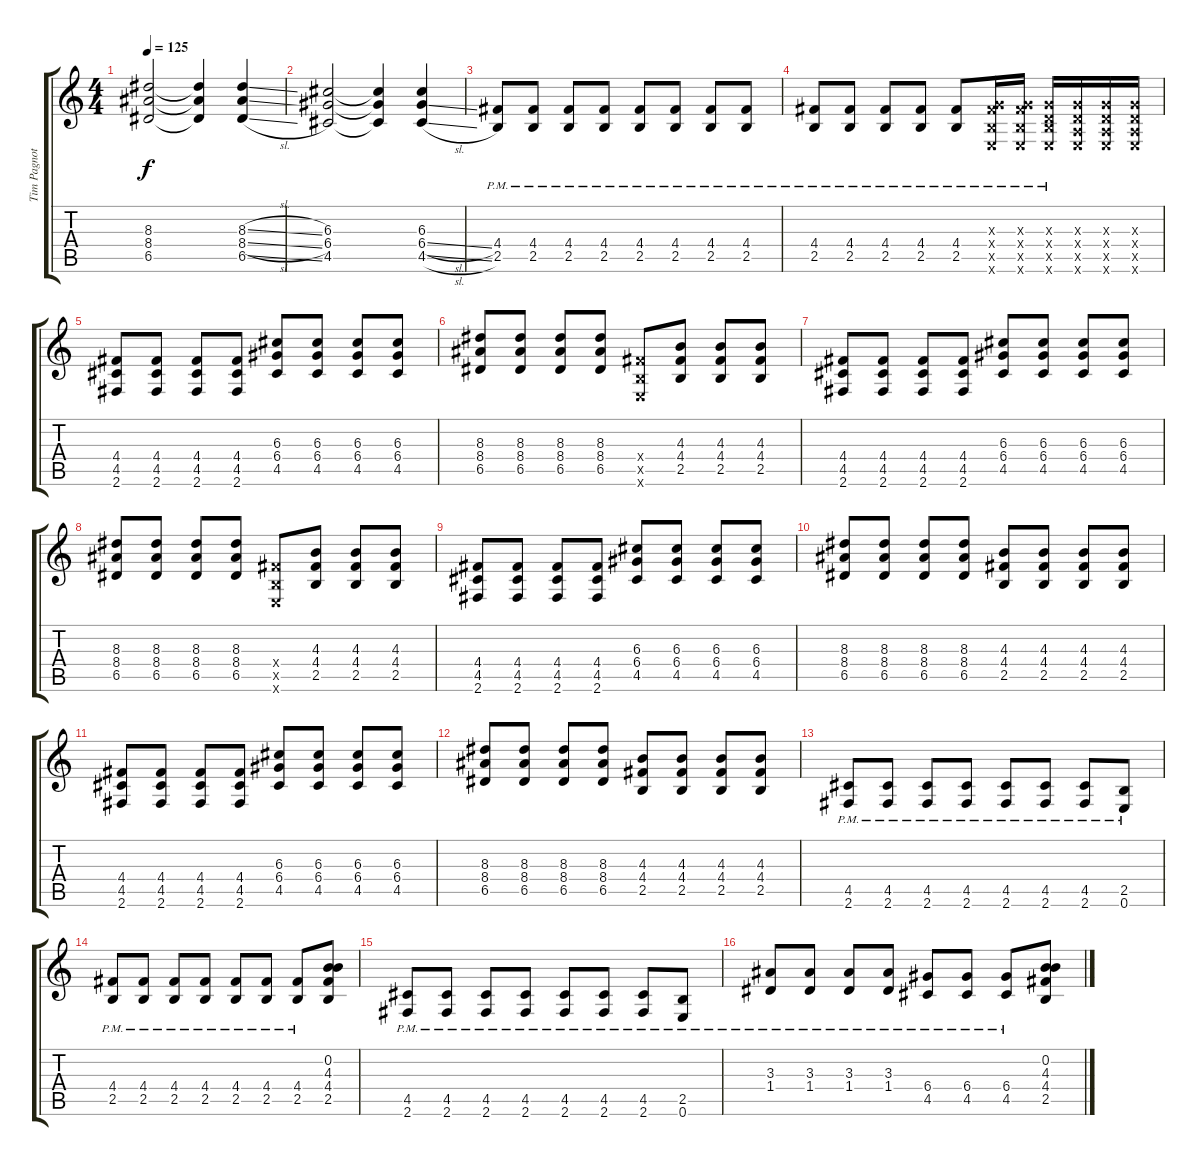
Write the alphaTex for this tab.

\track ("Tim Pagnota (guitare)" "Tim Pagnot") {instrument distortionguitar}
\staff {score tabs}
\tuning (E4 B3 G3 D3 A2 E2) {hide}
\ts (4 4)
\tempo 125
\clef g2
\ks c
(8.3 8.4 6.5).2{dy f} (8.3{t} 8.4{t} 6.5{t}).4 (8.3{sl} 8.4{sl} 6.5{sl}).4 |
(6.3 6.4 4.5).2 (6.3{t} 6.4{t} 4.5{t}).4 (6.3 6.4{sl} 4.5{sl}).4 |
(4.4{pm} 2.5{pm}).8 (4.4{pm} 2.5{pm}).8 (4.4{pm} 2.5{pm}).8 (4.4{pm} 2.5{pm}).8 (4.4{pm} 2.5{pm}).8 (4.4{pm} 2.5{pm}).8 (4.4{pm} 2.5{pm}).8 (4.4{pm} 2.5{pm}).8 |
(4.4{pm} 2.5{pm}).8 (4.4{pm} 2.5{pm}).8 (4.4{pm} 2.5{pm}).8 (4.4{pm} 2.5{pm}).8 (4.4{pm} 2.5{pm}).8 (0.3{x} 4.4{pm x} 2.5{pm x} 0.6{x}).16 (0.3{x} 4.4{pm x} 2.5{pm x} 0.6{x}).16 (0.3{x} 0.4{x} 2.5{pm x} 0.6{pm x}).16 (0.3{x} 0.4{x} 0.5{x} 0.6{x}).16 (0.3{x} 0.4{x} 0.5{x} 0.6{x}).16 (0.3{x} 0.4{x} 0.5{x} 0.6{x}).16 |
(4.4 4.5 2.6).8 (4.4 4.5 2.6).8 (4.4 4.5 2.6).8 (4.4 4.5 2.6).8 (6.3 6.4 4.5).8 (6.3 6.4 4.5).8 (6.3 6.4 4.5).8 (6.3 6.4 4.5).8 |
(8.3 8.4 6.5).8 (8.3 8.4 6.5).8 (8.3 8.4 6.5).8 (8.3 8.4 6.5).8 (4.4{x} 2.5{x} 0.6{x}).8 (4.3 4.4 2.5).8 (4.3 4.4 2.5).8 (4.3 4.4 2.5).8 |
(4.4 4.5 2.6).8 (4.4 4.5 2.6).8 (4.4 4.5 2.6).8 (4.4 4.5 2.6).8 (6.3 6.4 4.5).8 (6.3 6.4 4.5).8 (6.3 6.4 4.5).8 (6.3 6.4 4.5).8 |
(8.3 8.4 6.5).8 (8.3 8.4 6.5).8 (8.3 8.4 6.5).8 (8.3 8.4 6.5).8 (4.4{x} 2.5{x} 0.6{x}).8 (4.3 4.4 2.5).8 (4.3 4.4 2.5).8 (4.3 4.4 2.5).8 |
(4.4 4.5 2.6).8 (4.4 4.5 2.6).8 (4.4 4.5 2.6).8 (4.4 4.5 2.6).8 (6.3 6.4 4.5).8 (6.3 6.4 4.5).8 (6.3 6.4 4.5).8 (6.3 6.4 4.5).8 |
(8.3 8.4 6.5).8 (8.3 8.4 6.5).8 (8.3 8.4 6.5).8 (8.3 8.4 6.5).8 (4.3 4.4 2.5).8 (4.3 4.4 2.5).8 (4.3 4.4 2.5).8 (4.3 4.4 2.5).8 |
(4.4 4.5 2.6).8 (4.4 4.5 2.6).8 (4.4 4.5 2.6).8 (4.4 4.5 2.6).8 (6.3 6.4 4.5).8 (6.3 6.4 4.5).8 (6.3 6.4 4.5).8 (6.3 6.4 4.5).8 |
(8.3 8.4 6.5).8 (8.3 8.4 6.5).8 (8.3 8.4 6.5).8 (8.3 8.4 6.5).8 (4.3 4.4 2.5).8 (4.3 4.4 2.5).8 (4.3 4.4 2.5).8 (4.3 4.4 2.5).8 |
(4.5{pm} 2.6{pm}).8 (4.5{pm} 2.6{pm}).8 (4.5{pm} 2.6{pm}).8 (4.5{pm} 2.6{pm}).8 (4.5{pm} 2.6{pm}).8 (4.5{pm} 2.6{pm}).8 (4.5{pm} 2.6{pm}).8 (2.5{pm} 0.6{pm}).8 |
(4.4{pm} 2.5{pm}).8 (4.4{pm} 2.5{pm}).8 (4.4{pm} 2.5{pm}).8 (4.4{pm} 2.5{pm}).8 (4.4{pm} 2.5{pm}).8 (4.4{pm} 2.5{pm}).8 (4.4{pm} 2.5{pm}).8 (0.2 4.3 4.4 2.5).8 |
(4.5{pm} 2.6{pm}).8 (4.5{pm} 2.6{pm}).8 (4.5{pm} 2.6{pm}).8 (4.5{pm} 2.6{pm}).8 (4.5{pm} 2.6{pm}).8 (4.5{pm} 2.6{pm}).8 (4.5{pm} 2.6{pm}).8 (2.5{pm} 0.6{pm}).8 |
(3.3{pm} 1.4{pm}).8 (3.3{pm} 1.4{pm}).8 (3.3{pm} 1.4{pm}).8 (3.3{pm} 1.4{pm}).8 (6.4{pm} 4.5{pm}).8 (6.4{pm} 4.5{pm}).8 (6.4{pm} 4.5{pm}).8 (0.2 4.3 4.4 2.5).8
